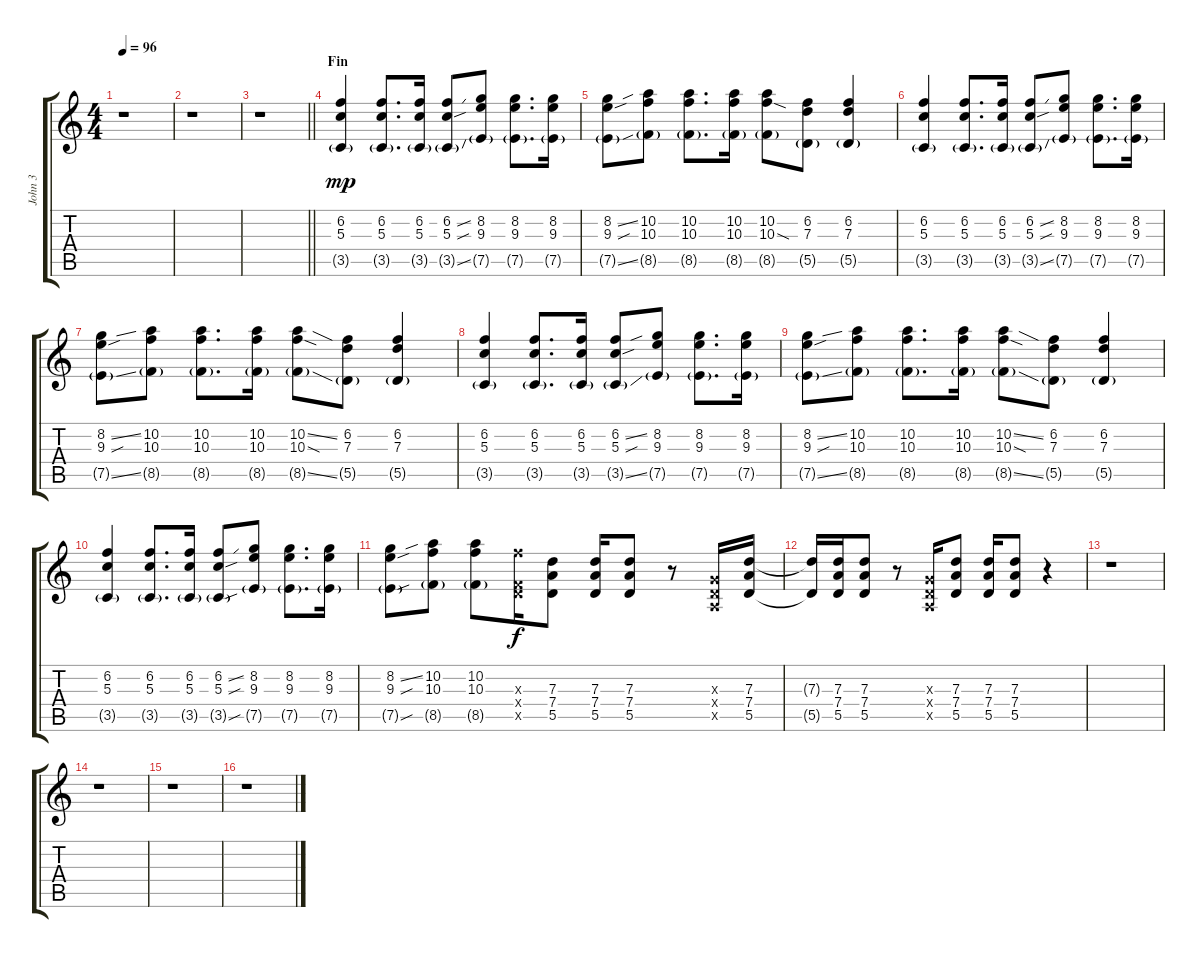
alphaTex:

\track ("John 3" "John 3") {instrument distortionguitar}
\staff {score tabs}
\tuning (E4 B3 G3 D3 A2 E2) {hide}
\ts (4 4)
\tempo 96
\clef g2
\ks c
r.1{dy mp} |
r.1 |
\barLineRight lightlight
r.1 |
\section ("" "Fin")
(6.2 5.3 3.5{g}).4 (6.2 5.3 3.5{g}).8{d} (6.2 5.3 3.5{g}).16 (6.2{ss} 5.3{sou} 3.5{ss g}).8 (8.2 9.3 7.5{g}).8 (8.2 9.3 7.5{g}).8{d} (8.2 9.3 7.5{g}).16 |
(8.2{ss} 9.3{sou} 7.5{ss g}).8 (10.2 10.3 8.5{g}).8 (10.2 10.3 8.5{g}).8{d} (10.2 10.3 8.5{g}).16 (10.2 10.3{sod} 8.5{g}).8 (6.2 7.3 5.5{g}).8 (6.2 7.3 5.5{g}).4 |
(6.2 5.3 3.5{g}).4 (6.2 5.3 3.5{g}).8{d} (6.2 5.3 3.5{g}).16 (6.2{ss} 5.3{sou} 3.5{ss g}).8 (8.2 9.3 7.5{g}).8 (8.2 9.3 7.5{g}).8{d} (8.2 9.3 7.5{g}).16 |
(8.2{ss} 9.3{sou} 7.5{ss g}).8 (10.2 10.3 8.5{g}).8 (10.2 10.3 8.5{g}).8{d} (10.2 10.3 8.5{g}).16 (10.2{ss} 10.3{sod} 8.5{ss g}).8 (6.2 7.3 5.5{g}).8 (6.2 7.3 5.5{g}).4 |
(6.2 5.3 3.5{g}).4 (6.2 5.3 3.5{g}).8{d} (6.2 5.3 3.5{g}).16 (6.2{ss} 5.3{sou} 3.5{ss g}).8 (8.2 9.3 7.5{g}).8 (8.2 9.3 7.5{g}).8{d} (8.2 9.3 7.5{g}).16 |
(8.2{ss} 9.3{sou} 7.5{ss g}).8 (10.2 10.3 8.5{g}).8 (10.2 10.3 8.5{g}).8{d} (10.2 10.3 8.5{g}).16 (10.2{ss} 10.3{sod} 8.5{ss g}).8 (6.2 7.3 5.5{g}).8 (6.2 7.3 5.5{g}).4 |
(6.2 5.3 3.5{g}).4 (6.2 5.3 3.5{g}).8{d} (6.2 5.3 3.5{g}).16 (6.2{ss} 5.3{sou} 3.5{sou g}).8 (8.2 9.3 7.5{g}).8 (8.2 9.3 7.5{g}).8{d} (8.2 9.3 7.5{g}).16 |
(8.2{ss} 9.3{sou} 7.5{sou g}).8 (10.2 10.3 8.5{g}).8 (10.2 10.3 8.5{g}).8 (10.3{x} 0.4{x} 8.5{x}).16{dy f} (7.3 7.4 5.5).8 (7.3 7.4 5.5).16 (7.3 7.4 5.5).8 r.8 (0.3{x} 0.4{x} 0.5{x}).16 (7.3 7.4 5.5).16 |
(7.3{t} 5.5{t}).16 (7.3 7.4 5.5).16 (7.3 7.4 5.5).8 r.8 (0.3{x} 0.4{x} 0.5{x}).16 (7.3 7.4 5.5).8 (7.3 7.4 5.5).16 (7.3 7.4 5.5).8 r.4 |
r.1 |
r.1 |
r.1 |
r.1
